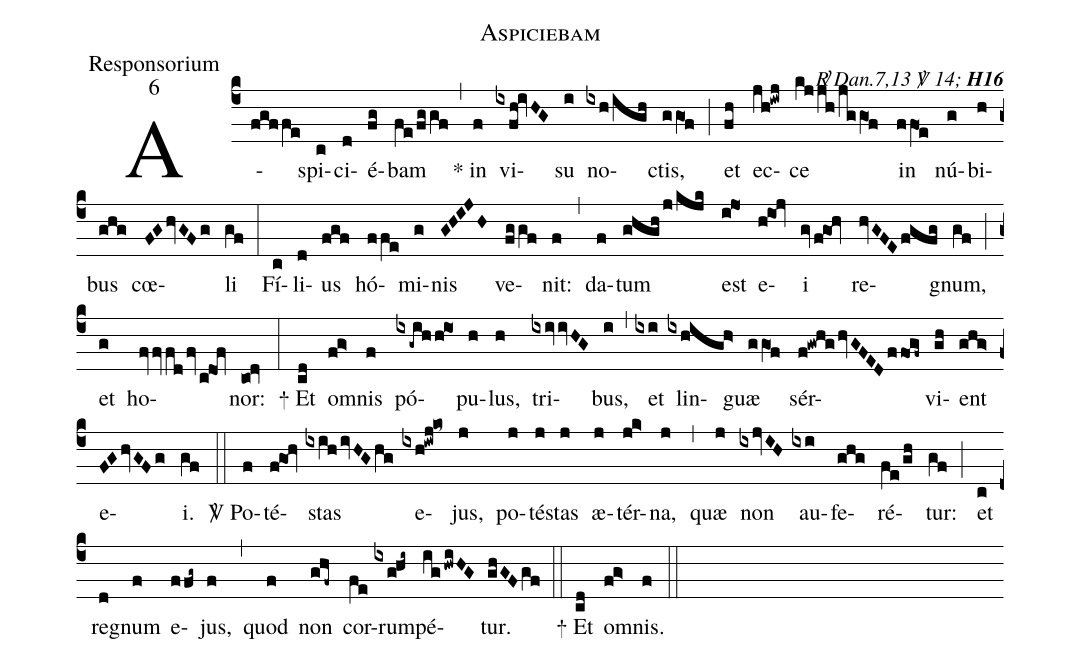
name:Aspiciebam;
office-part:Responsorium;
mode:6;
commentary:{\itshape\mdseries \Rbar\  Dan.7,13 \Vbar\   14;\/}  {\bfseries H16};
%%
(c4) A(fgffe)spi(c)ci(d)é(fg)bam(fe/fggf) (,)
<sp>*</sp> {in}(f) vi(ixfh!ivHG)su(i) no(ixh/igh)ctis,(ggO1f) (;)
et(fh) ec(jh!iwj)ce(kjjh/jggO1f) in(ffO1e) nú(g)bi(h)bus(ghg) cœ(FGhvGFg)li(gf) (:)
Fí(c)li(d)us(fgf) hó(ffe)mi(g)nis(GHIJ1H2) ve(fggf)nit:(f) (,)
da(f)tum(ghgh/j/kjk) est(i!jo1) e(h!io1!jv)i(gvf!go1!hv) re(hvGFEfgfg)gnum,(gf) (;)
et(g) ho(fvvfdfvc!do1f)nor:(co0!dv) (:)
<sp>+</sp> Et(cd) o(f!g>)mnis(f) pó(ix-gihh!io1)pu(h)lus,(h) tri(ixivvHG)bus,(i) (,)
et(ixi) lin(ixhigh>)guæ(ggO1f) sér(f!gwhghvGFEDffo1@gf~)vi(gh)ent(ghg>) e(FGhvGFg)i.(gf) (::)
<sp>V/</sp> Po(f)té(f!go1!hv)stas(ixihivHGhg) e(ixh!iwj!ko~)jus,(j) po(j)té(j)stas(j) æ(j)tér(jk>)na,(j) (,)
quæ(j) non(ixjvIH) au(ixi)fe(ghg)ré(fe/gh)tur:(gf) (;)
et(c) reg(d)num(f) e(ffg~)jus,(f) (,)
quod(f) non(ghf~) cor(fe)rum(ixg!hi~)pé(ig/hwiHG)tur.(ghGFgf) (::)
<sp>+</sp> Et(cd) o(f!g>)mnis.(f) (::)
